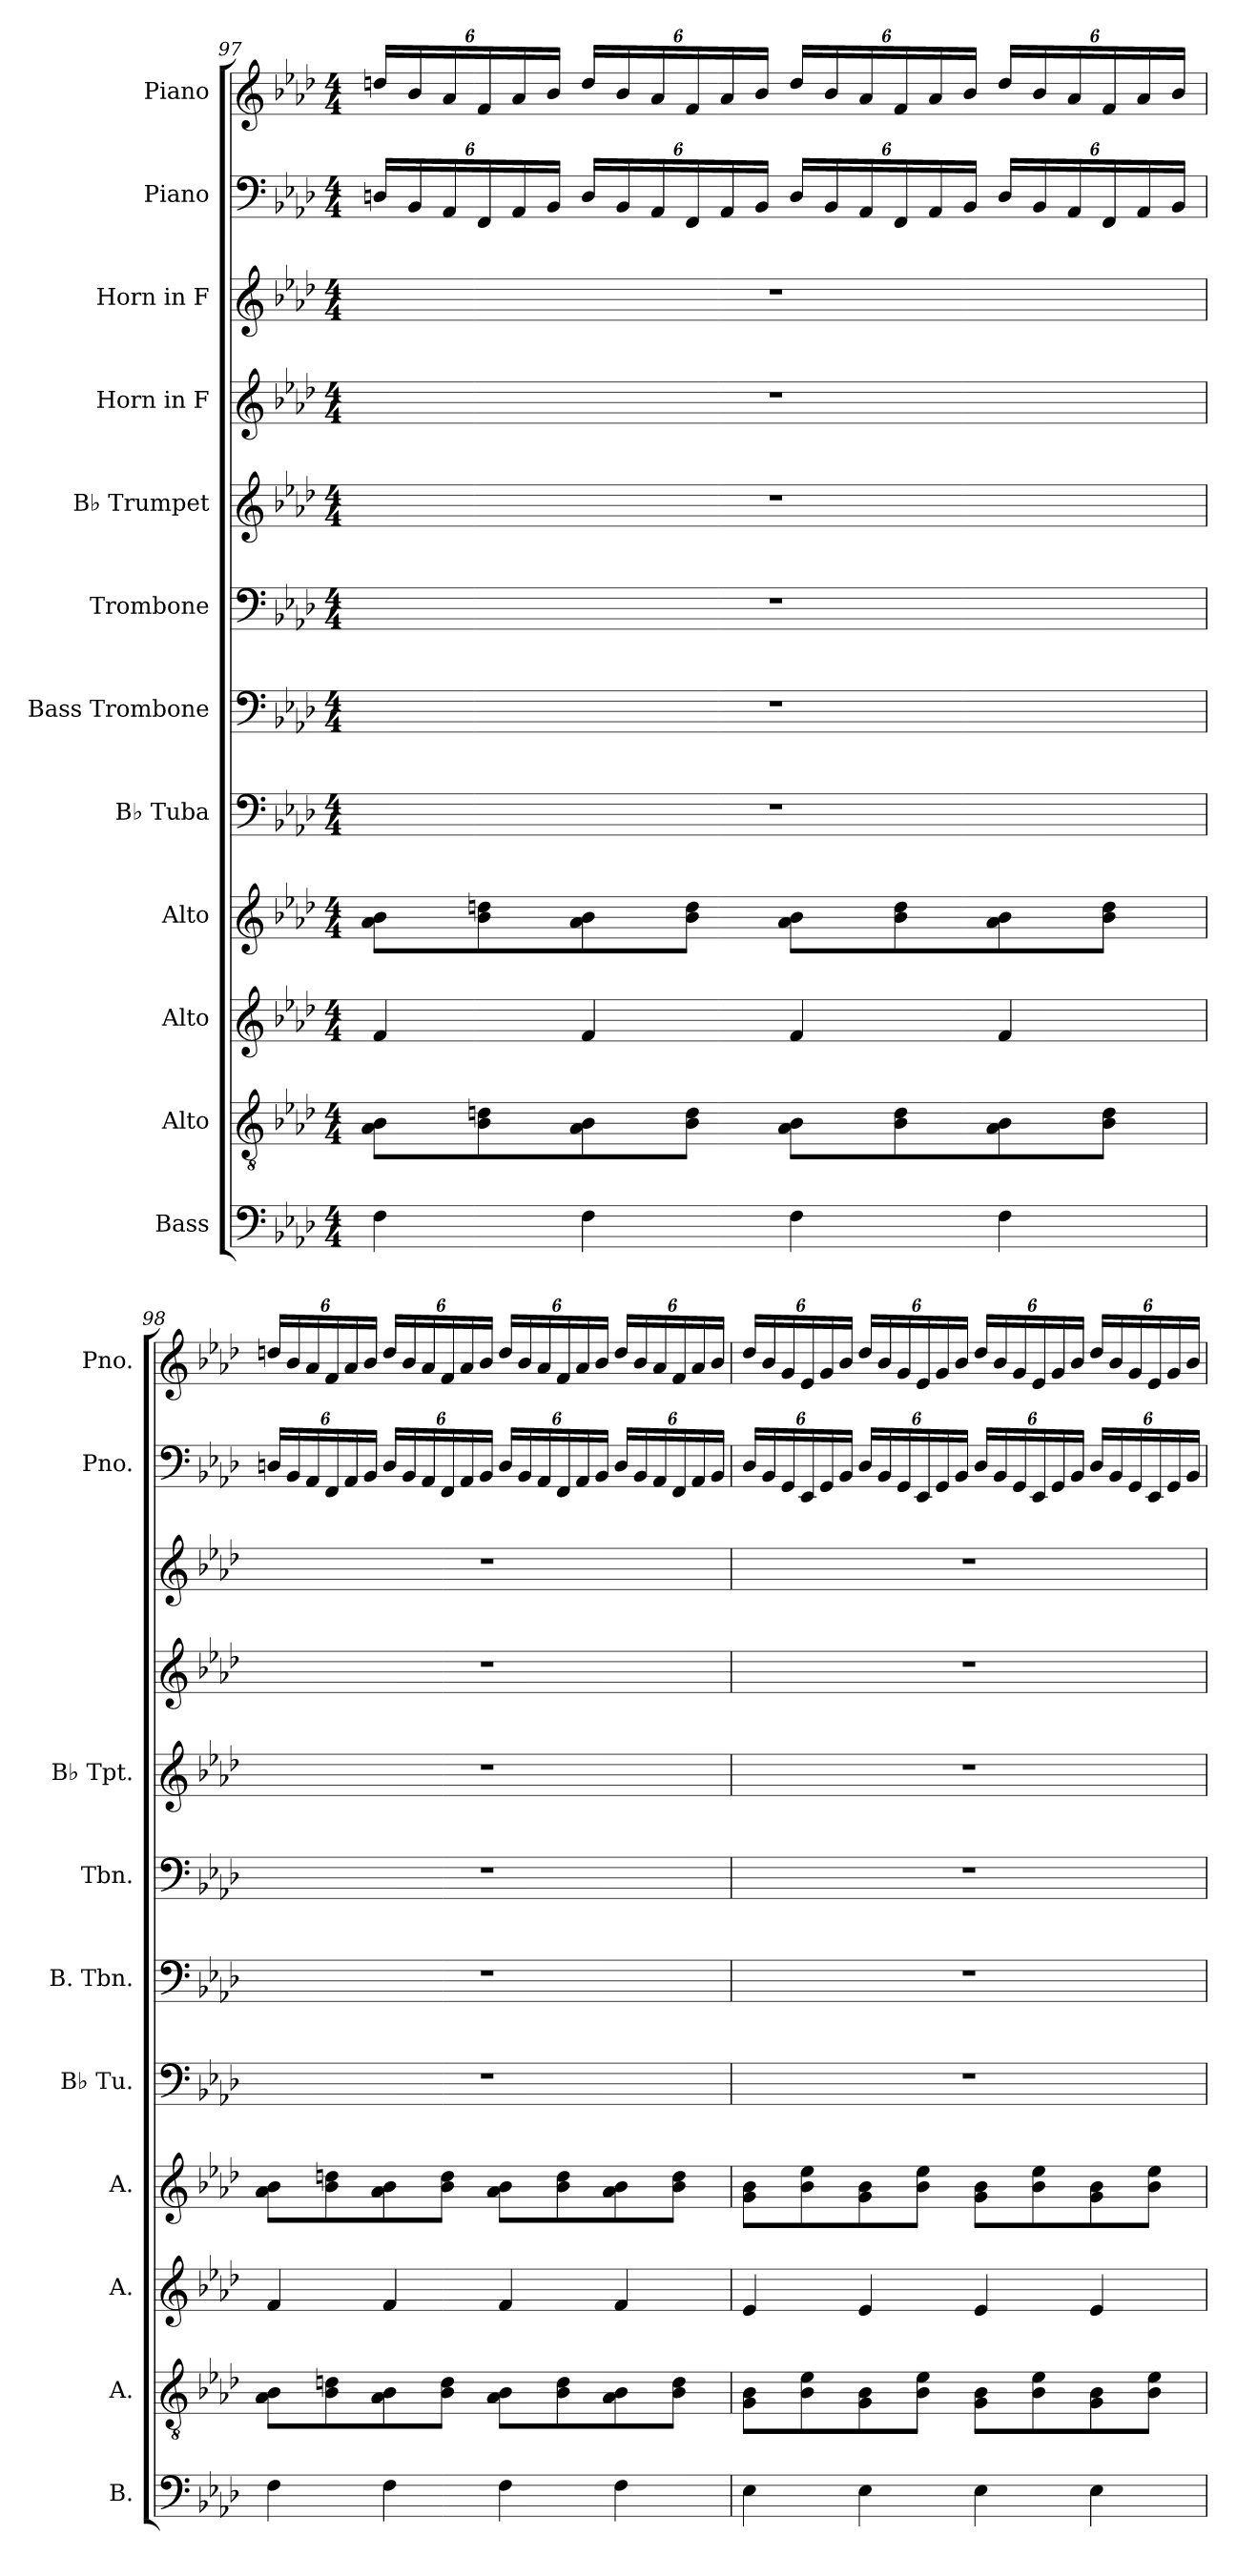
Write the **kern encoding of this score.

**kern	**kern	**kern	**kern	**kern	**kern	**kern	**kern	**kern	**kern	**kern	**kern
*part12	*part11	*part10	*part9	*part8	*part7	*part6	*part5	*part4	*part3	*part2	*part1
*staff12	*staff11	*staff10	*staff9	*staff8	*staff7	*staff6	*staff5	*staff4	*staff3	*staff2	*staff1
*I"Bass	*I"Alto	*I"Alto	*I"Alto	*I"B♭ Tuba	*I"Bass Trombone	*I"Trombone	*I"B♭ Trumpet	*I"Horn in F	*I"Horn in F	*I"Piano	*I"Piano
*I'B.	*I'A.	*I'A.	*I'A.	*I'B♭ Tu.	*I'B. Tbn.	*I'Tbn.	*I'B♭ Tpt.	*	*	*I'Pno.	*I'Pno.
!!LO:PB:g=z
*clefF4	*clefGv2	*clefG2	*clefG2	*clefF4	*clefF4	*clefF4	*clefG2	*clefG2	*clefG2	*clefF4	*clefG2
*	*	*	*	*	*	*	*ITrd1c2	*ITrd4c7	*ITrd4c7	*	*
*k[b-e-a-d-]	*k[b-e-a-d-]	*k[b-e-a-d-]	*k[b-e-a-d-]	*k[b-e-a-d-]	*k[b-e-a-d-]	*k[b-e-a-d-]	*k[b-e-a-d-g-c-]	*k[b-e-a-d-g-]	*k[b-e-a-d-g-]	*k[b-e-a-d-]	*k[b-e-a-d-]
*M4/4	*M4/4	*M4/4	*M4/4	*M4/4	*M4/4	*M4/4	*M4/4	*M4/4	*M4/4	*M4/4	*M4/4
*	*	*	*	*	*	*	*	*	*	*Xbrackettup	*Xbrackettup
=97	=97	=97	=97	=97	=97	=97	=97	=97	=97	=97	=97
4F\	8A-\ 8B-\L	4f/	8a-\ 8b-\L	1r	1r	1r	1r	1r	1r	24Dn/LL	24ddn/LL
.	.	.	.	.	.	.	.	.	.	24BB-/	24b-/
.	.	.	.	.	.	.	.	.	.	24AA-/	24a-/
.	8B-\ 8dn\	.	8b-\ 8ddn\	.	.	.	.	.	.	24FF/	24f/
.	.	.	.	.	.	.	.	.	.	24AA-/	24a-/
.	.	.	.	.	.	.	.	.	.	24BB-/JJ	24b-/JJ
4F\	8A-\ 8B-\	4f/	8a-\ 8b-\	.	.	.	.	.	.	24D/LL	24dd/LL
.	.	.	.	.	.	.	.	.	.	24BB-/	24b-/
.	.	.	.	.	.	.	.	.	.	24AA-/	24a-/
.	8B-\ 8d\J	.	8b-\ 8dd\J	.	.	.	.	.	.	24FF/	24f/
.	.	.	.	.	.	.	.	.	.	24AA-/	24a-/
.	.	.	.	.	.	.	.	.	.	24BB-/JJ	24b-/JJ
4F\	8A-\ 8B-\L	4f/	8a-\ 8b-\L	.	.	.	.	.	.	24D/LL	24dd/LL
.	.	.	.	.	.	.	.	.	.	24BB-/	24b-/
.	.	.	.	.	.	.	.	.	.	24AA-/	24a-/
.	8B-\ 8d\	.	8b-\ 8dd\	.	.	.	.	.	.	24FF/	24f/
.	.	.	.	.	.	.	.	.	.	24AA-/	24a-/
.	.	.	.	.	.	.	.	.	.	24BB-/JJ	24b-/JJ
4F\	8A-\ 8B-\	4f/	8a-\ 8b-\	.	.	.	.	.	.	24D/LL	24dd/LL
.	.	.	.	.	.	.	.	.	.	24BB-/	24b-/
.	.	.	.	.	.	.	.	.	.	24AA-/	24a-/
.	8B-\ 8d\J	.	8b-\ 8dd\J	.	.	.	.	.	.	24FF/	24f/
.	.	.	.	.	.	.	.	.	.	24AA-/	24a-/
.	.	.	.	.	.	.	.	.	.	24BB-/JJ	24b-/JJ
!!LO:PB:g=z
=98	=98	=98	=98	=98	=98	=98	=98	=98	=98	=98	=98
4F\	8A-\ 8B-\L	4f/	8a-\ 8b-\L	1r	1r	1r	1r	1r	1r	24Dn/LL	24ddn/LL
.	.	.	.	.	.	.	.	.	.	24BB-/	24b-/
.	.	.	.	.	.	.	.	.	.	24AA-/	24a-/
.	8B-\ 8dn\	.	8b-\ 8ddn\	.	.	.	.	.	.	24FF/	24f/
.	.	.	.	.	.	.	.	.	.	24AA-/	24a-/
.	.	.	.	.	.	.	.	.	.	24BB-/JJ	24b-/JJ
4F\	8A-\ 8B-\	4f/	8a-\ 8b-\	.	.	.	.	.	.	24D/LL	24dd/LL
.	.	.	.	.	.	.	.	.	.	24BB-/	24b-/
.	.	.	.	.	.	.	.	.	.	24AA-/	24a-/
.	8B-\ 8d\J	.	8b-\ 8dd\J	.	.	.	.	.	.	24FF/	24f/
.	.	.	.	.	.	.	.	.	.	24AA-/	24a-/
.	.	.	.	.	.	.	.	.	.	24BB-/JJ	24b-/JJ
4F\	8A-\ 8B-\L	4f/	8a-\ 8b-\L	.	.	.	.	.	.	24D/LL	24dd/LL
.	.	.	.	.	.	.	.	.	.	24BB-/	24b-/
.	.	.	.	.	.	.	.	.	.	24AA-/	24a-/
.	8B-\ 8d\	.	8b-\ 8dd\	.	.	.	.	.	.	24FF/	24f/
.	.	.	.	.	.	.	.	.	.	24AA-/	24a-/
.	.	.	.	.	.	.	.	.	.	24BB-/JJ	24b-/JJ
4F\	8A-\ 8B-\	4f/	8a-\ 8b-\	.	.	.	.	.	.	24D/LL	24dd/LL
.	.	.	.	.	.	.	.	.	.	24BB-/	24b-/
.	.	.	.	.	.	.	.	.	.	24AA-/	24a-/
.	8B-\ 8d\J	.	8b-\ 8dd\J	.	.	.	.	.	.	24FF/	24f/
.	.	.	.	.	.	.	.	.	.	24AA-/	24a-/
.	.	.	.	.	.	.	.	.	.	24BB-/JJ	24b-/JJ
!!LO:PB:g=z
=99	=99	=99	=99	=99	=99	=99	=99	=99	=99	=99	=99
4E-\	8G\ 8B-\L	4e-/	8g\ 8b-\L	1r	1r	1r	1r	1r	1r	24D-/LL	24dd-/LL
.	.	.	.	.	.	.	.	.	.	24BB-/	24b-/
.	.	.	.	.	.	.	.	.	.	24GG/	24g/
.	8B-\ 8e-\	.	8b-\ 8ee-\	.	.	.	.	.	.	24EE-/	24e-/
.	.	.	.	.	.	.	.	.	.	24GG/	24g/
.	.	.	.	.	.	.	.	.	.	24BB-/JJ	24b-/JJ
4E-\	8G\ 8B-\	4e-/	8g\ 8b-\	.	.	.	.	.	.	24D-/LL	24dd-/LL
.	.	.	.	.	.	.	.	.	.	24BB-/	24b-/
.	.	.	.	.	.	.	.	.	.	24GG/	24g/
.	8B-\ 8e-\J	.	8b-\ 8ee-\J	.	.	.	.	.	.	24EE-/	24e-/
.	.	.	.	.	.	.	.	.	.	24GG/	24g/
.	.	.	.	.	.	.	.	.	.	24BB-/JJ	24b-/JJ
4E-\	8G\ 8B-\L	4e-/	8g\ 8b-\L	.	.	.	.	.	.	24D-/LL	24dd-/LL
.	.	.	.	.	.	.	.	.	.	24BB-/	24b-/
.	.	.	.	.	.	.	.	.	.	24GG/	24g/
.	8B-\ 8e-\	.	8b-\ 8ee-\	.	.	.	.	.	.	24EE-/	24e-/
.	.	.	.	.	.	.	.	.	.	24GG/	24g/
.	.	.	.	.	.	.	.	.	.	24BB-/JJ	24b-/JJ
4E-\	8G\ 8B-\	4e-/	8g\ 8b-\	.	.	.	.	.	.	24D-/LL	24dd-/LL
.	.	.	.	.	.	.	.	.	.	24BB-/	24b-/
.	.	.	.	.	.	.	.	.	.	24GG/	24g/
.	8B-\ 8e-\J	.	8b-\ 8ee-\J	.	.	.	.	.	.	24EE-/	24e-/
.	.	.	.	.	.	.	.	.	.	24GG/	24g/
.	.	.	.	.	.	.	.	.	.	24BB-/JJ	24b-/JJ
=	=	=	=	=	=	=	=	=	=	=	=
*-	*-	*-	*-	*-	*-	*-	*-	*-	*-	*-	*-
